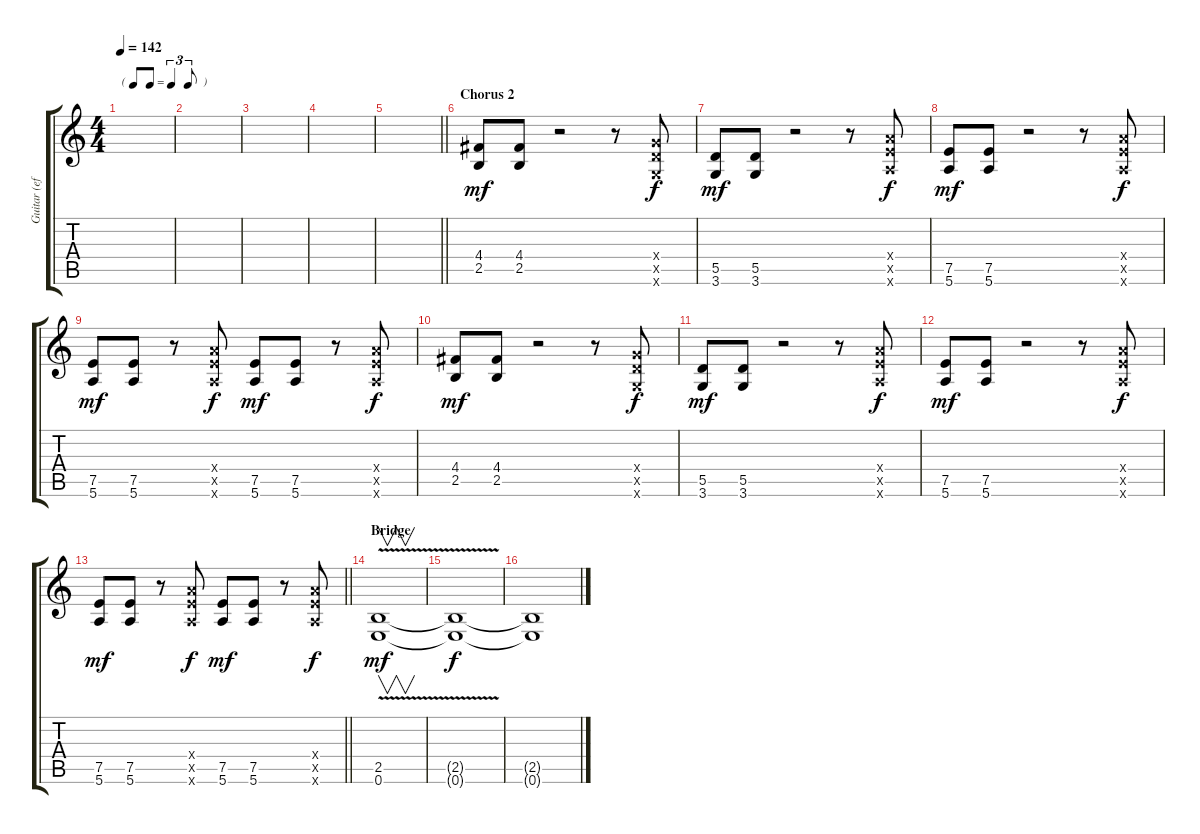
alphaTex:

\track ("Guitar (effects)" "Guitar (ef") {instrument distortionguitar}
\staff {score tabs}
\tuning (E4 B3 G3 D3 A2 E2) {hide}
\ts (4 4)
\tf triplet8th
\tempo 142
\clef g2
\ks c
|
|
|
|
\barLineRight lightlight
|
\section ("" "Chorus 2")
(4.4 2.5).8{dy mf volume 10 instrument distortionguitar} (4.4 2.5).8 r.2 r.8 (5.4{x} 5.5{x} 3.6{x}).8{dy f} |
(5.5 3.6).8{dy mf} (5.5 3.6).8 r.2 r.8 (7.4{x} 7.5{x} 5.6{x}).8{dy f} |
(7.5 5.6).8{dy mf} (7.5 5.6).8 r.2 r.8 (7.4{x} 7.5{x} 5.6{x}).8{dy f} |
(7.5 5.6).8{dy mf} (7.5 5.6).8 r.8 (7.4{x} 7.5{x} 5.6{x}).8{dy f} (7.5 5.6).8{dy mf} (7.5 5.6).8 r.8 (7.4{x} 7.5{x} 5.6{x}).8{dy f} |
(4.4 2.5).8{dy mf} (4.4 2.5).8 r.2 r.8 (5.4{x} 5.5{x} 3.6{x}).8{dy f} |
(5.5 3.6).8{dy mf} (5.5 3.6).8 r.2 r.8 (7.4{x} 7.5{x} 5.6{x}).8{dy f} |
(7.5 5.6).8{dy mf} (7.5 5.6).8 r.2 r.8 (7.4{x} 7.5{x} 5.6{x}).8{dy f} |
\barLineRight lightlight
(7.5 5.6).8{dy mf} (7.5 5.6).8 r.8 (7.4{x} 7.5{x} 5.6{x}).8{dy f} (7.5 5.6).8{dy mf} (7.5 5.6).8 r.8 (7.4{x} 7.5{x} 5.6{x}).8{dy f} |
\section ("" "Bridge")
(2.5 0.6{v}).1{v dy mf} |
(2.5{t} 0.6{t}).1{dy f} |
(2.5{t} 0.6{t}).1
